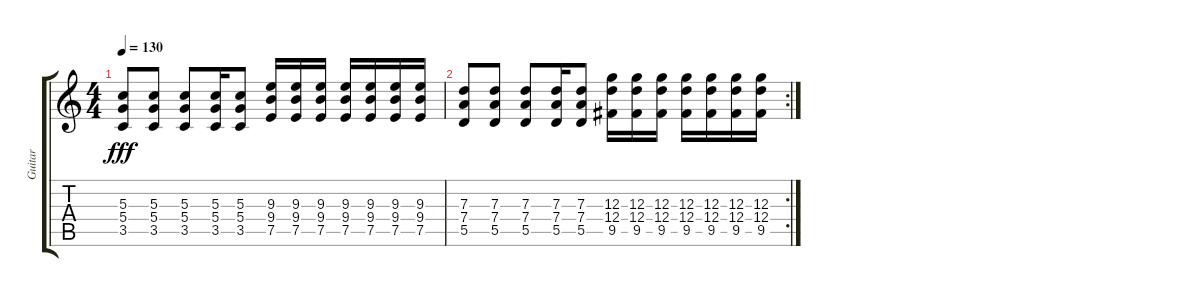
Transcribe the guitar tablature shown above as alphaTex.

\track ("Guitar" "Guitar") {instrument acousticguitarsteel}
\staff {score tabs}
\tuning (E4 B3 G3 D3 A2 E2) {hide}
\ts (4 4)
\tempo 130
\clef g2
\ks c
(5.3 5.4 3.5).8{dy fff} (5.3 5.4 3.5).8 (5.3 5.4 3.5).8 (5.3 5.4 3.5).16 (5.3 5.4 3.5).8 (9.3 9.4 7.5).16 (9.3 9.4 7.5).16 (9.3 9.4 7.5).16 (9.3 9.4 7.5).16 (9.3 9.4 7.5).16 (9.3 9.4 7.5).16 (9.3 9.4 7.5).16 |
\rc 2
(7.3 7.4 5.5).8 (7.3 7.4 5.5).8 (7.3 7.4 5.5).8 (7.3 7.4 5.5).16 (7.3 7.4 5.5).8 (12.3 12.4 9.5).16 (12.3 12.4 9.5).16 (12.3 12.4 9.5).16 (12.3 12.4 9.5).16 (12.3 12.4 9.5).16 (12.3 12.4 9.5).16 (12.3 12.4 9.5).16
